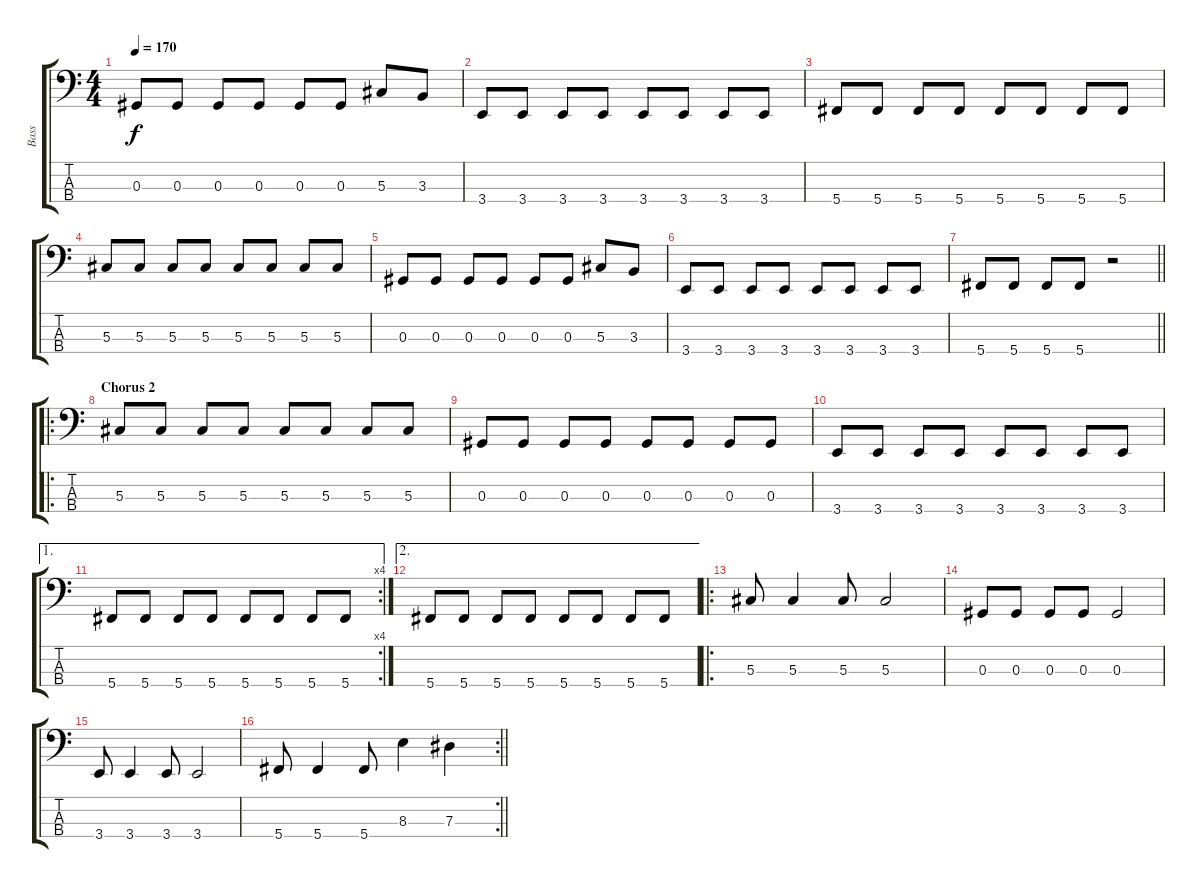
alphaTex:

\track ("Bass" "Bass") {instrument electricbasspick}
\staff {score tabs}
\tuning (Gb2 Db2 Ab1 Db1) {hide}
\ts (4 4)
\tempo 170
\clef f4
\ks c
0.3.8{dy f} 0.3.8 0.3.8 0.3.8 0.3.8 0.3.8 5.3.8 3.3.8 |
3.4.8 3.4.8 3.4.8 3.4.8 3.4.8 3.4.8 3.4.8 3.4.8 |
5.4.8 5.4.8 5.4.8 5.4.8 5.4.8 5.4.8 5.4.8 5.4.8 |
5.3.8 5.3.8 5.3.8 5.3.8 5.3.8 5.3.8 5.3.8 5.3.8 |
0.3.8 0.3.8 0.3.8 0.3.8 0.3.8 0.3.8 5.3.8 3.3.8 |
3.4.8 3.4.8 3.4.8 3.4.8 3.4.8 3.4.8 3.4.8 3.4.8 |
\barLineRight lightlight
5.4.8 5.4.8 5.4.8 5.4.8 r.2 |
\ro
\section ("" "Chorus 2")
5.3.8 5.3.8 5.3.8 5.3.8 5.3.8 5.3.8 5.3.8 5.3.8 |
0.3.8 0.3.8 0.3.8 0.3.8 0.3.8 0.3.8 0.3.8 0.3.8 |
3.4.8 3.4.8 3.4.8 3.4.8 3.4.8 3.4.8 3.4.8 3.4.8 |
\ae 1
\rc 4
5.4.8 5.4.8 5.4.8 5.4.8 5.4.8 5.4.8 5.4.8 5.4.8 |
\ae 2
5.4.8 5.4.8 5.4.8 5.4.8 5.4.8 5.4.8 5.4.8 5.4.8 |
\ro
5.3.8 5.3.4 5.3.8 5.3.2 |
0.3.8 0.3.8 0.3.8 0.3.8 0.3.2 |
3.4.8 3.4.4 3.4.8 3.4.2 |
\rc 2
\barLineRight lightlight
5.4.8 5.4.4 5.4.8 8.3.4 7.3.4
